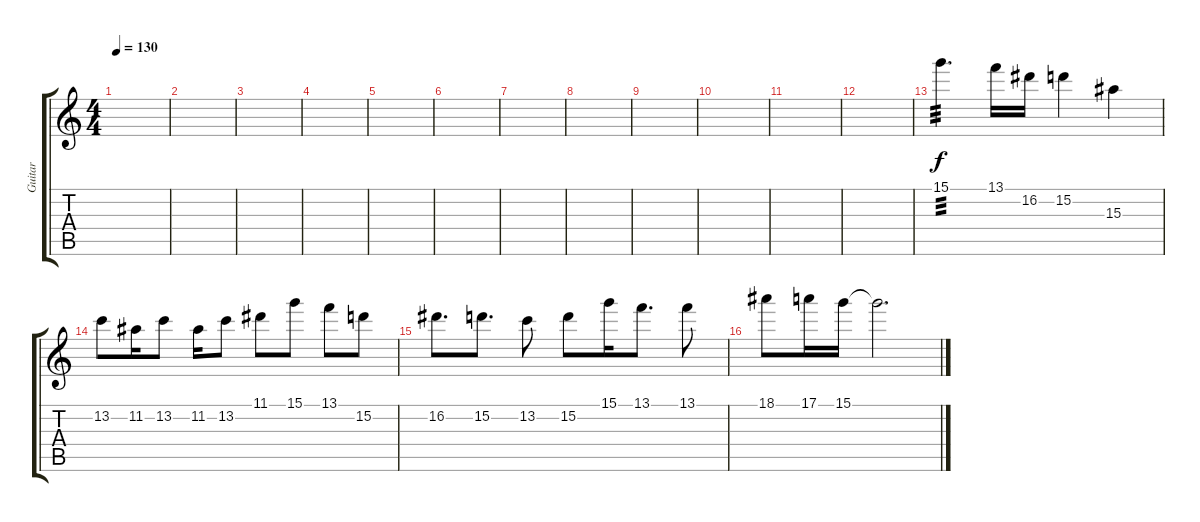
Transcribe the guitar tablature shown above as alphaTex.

\track ("Guitar" "Guitar") {instrument overdrivenguitar}
\staff {score tabs}
\tuning (E4 B3 G3 D3 A2 E2) {hide}
\ts (4 4)
\tempo 130
\clef g2
\ks c
|
|
|
|
|
|
|
|
|
|
|
|
15.1.4{d tp 3} 13.1.16 16.2.16 15.2.4 15.3.4 |
13.2.8 11.2.16 13.2.8 11.2.16 13.2.8 11.1.8 15.1.8 13.1.8 15.2.8 |
16.2.8{d} 15.2.8{d} 13.2.8 15.2.8 15.1.16 13.1.8{d} 13.1.8 |
18.1.8 17.1.16 15.1.16 15.1{t}.2{d}
